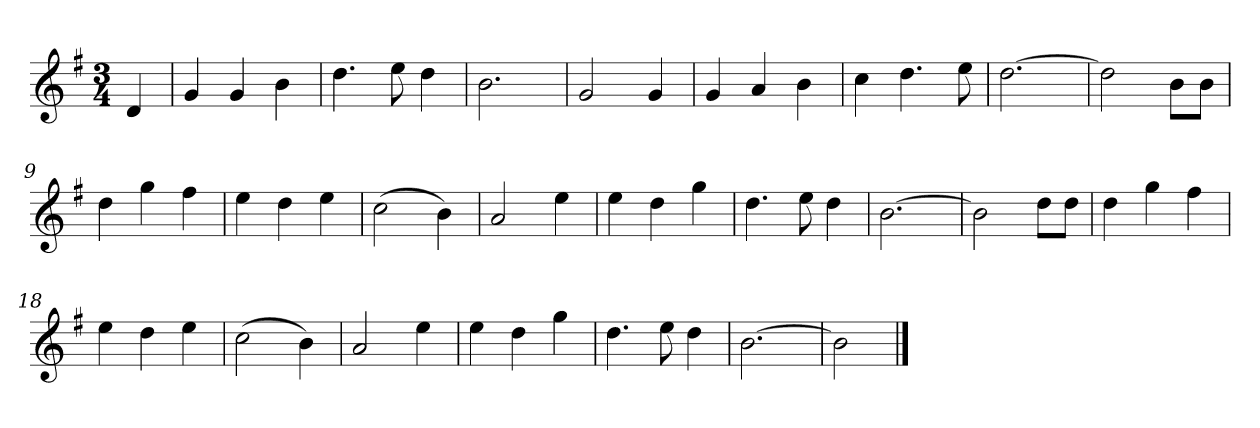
**kern
*part1
*staff1
*k[f#]
*M3/4
*MM146
=
4d
=1
4g
4g
4b
=2
4.dd
8ee
4dd
=3
2.b
=4
2g
4g
=5
4g
4a
4b
=6
4cc
4.dd
8ee
=7
[2.dd
=8
2dd]
8bL
8bJ
=9
4dd
4gg
4ff#
=10
4ee
4dd
4ee
=11
(2cc
4b)
=12
2a
4ee
=13
4ee
4dd
4gg
=14
4.dd
8ee
4dd
=15
[2.b
=16
2b]
8ddL
8ddJ
=17
4dd
4gg
4ff#
=18
4ee
4dd
4ee
=19
(2cc
4b)
=20
2a
4ee
=21
4ee
4dd
4gg
=22
4.dd
8ee
4dd
=23
[2.b
=24
2b]
==
*-
